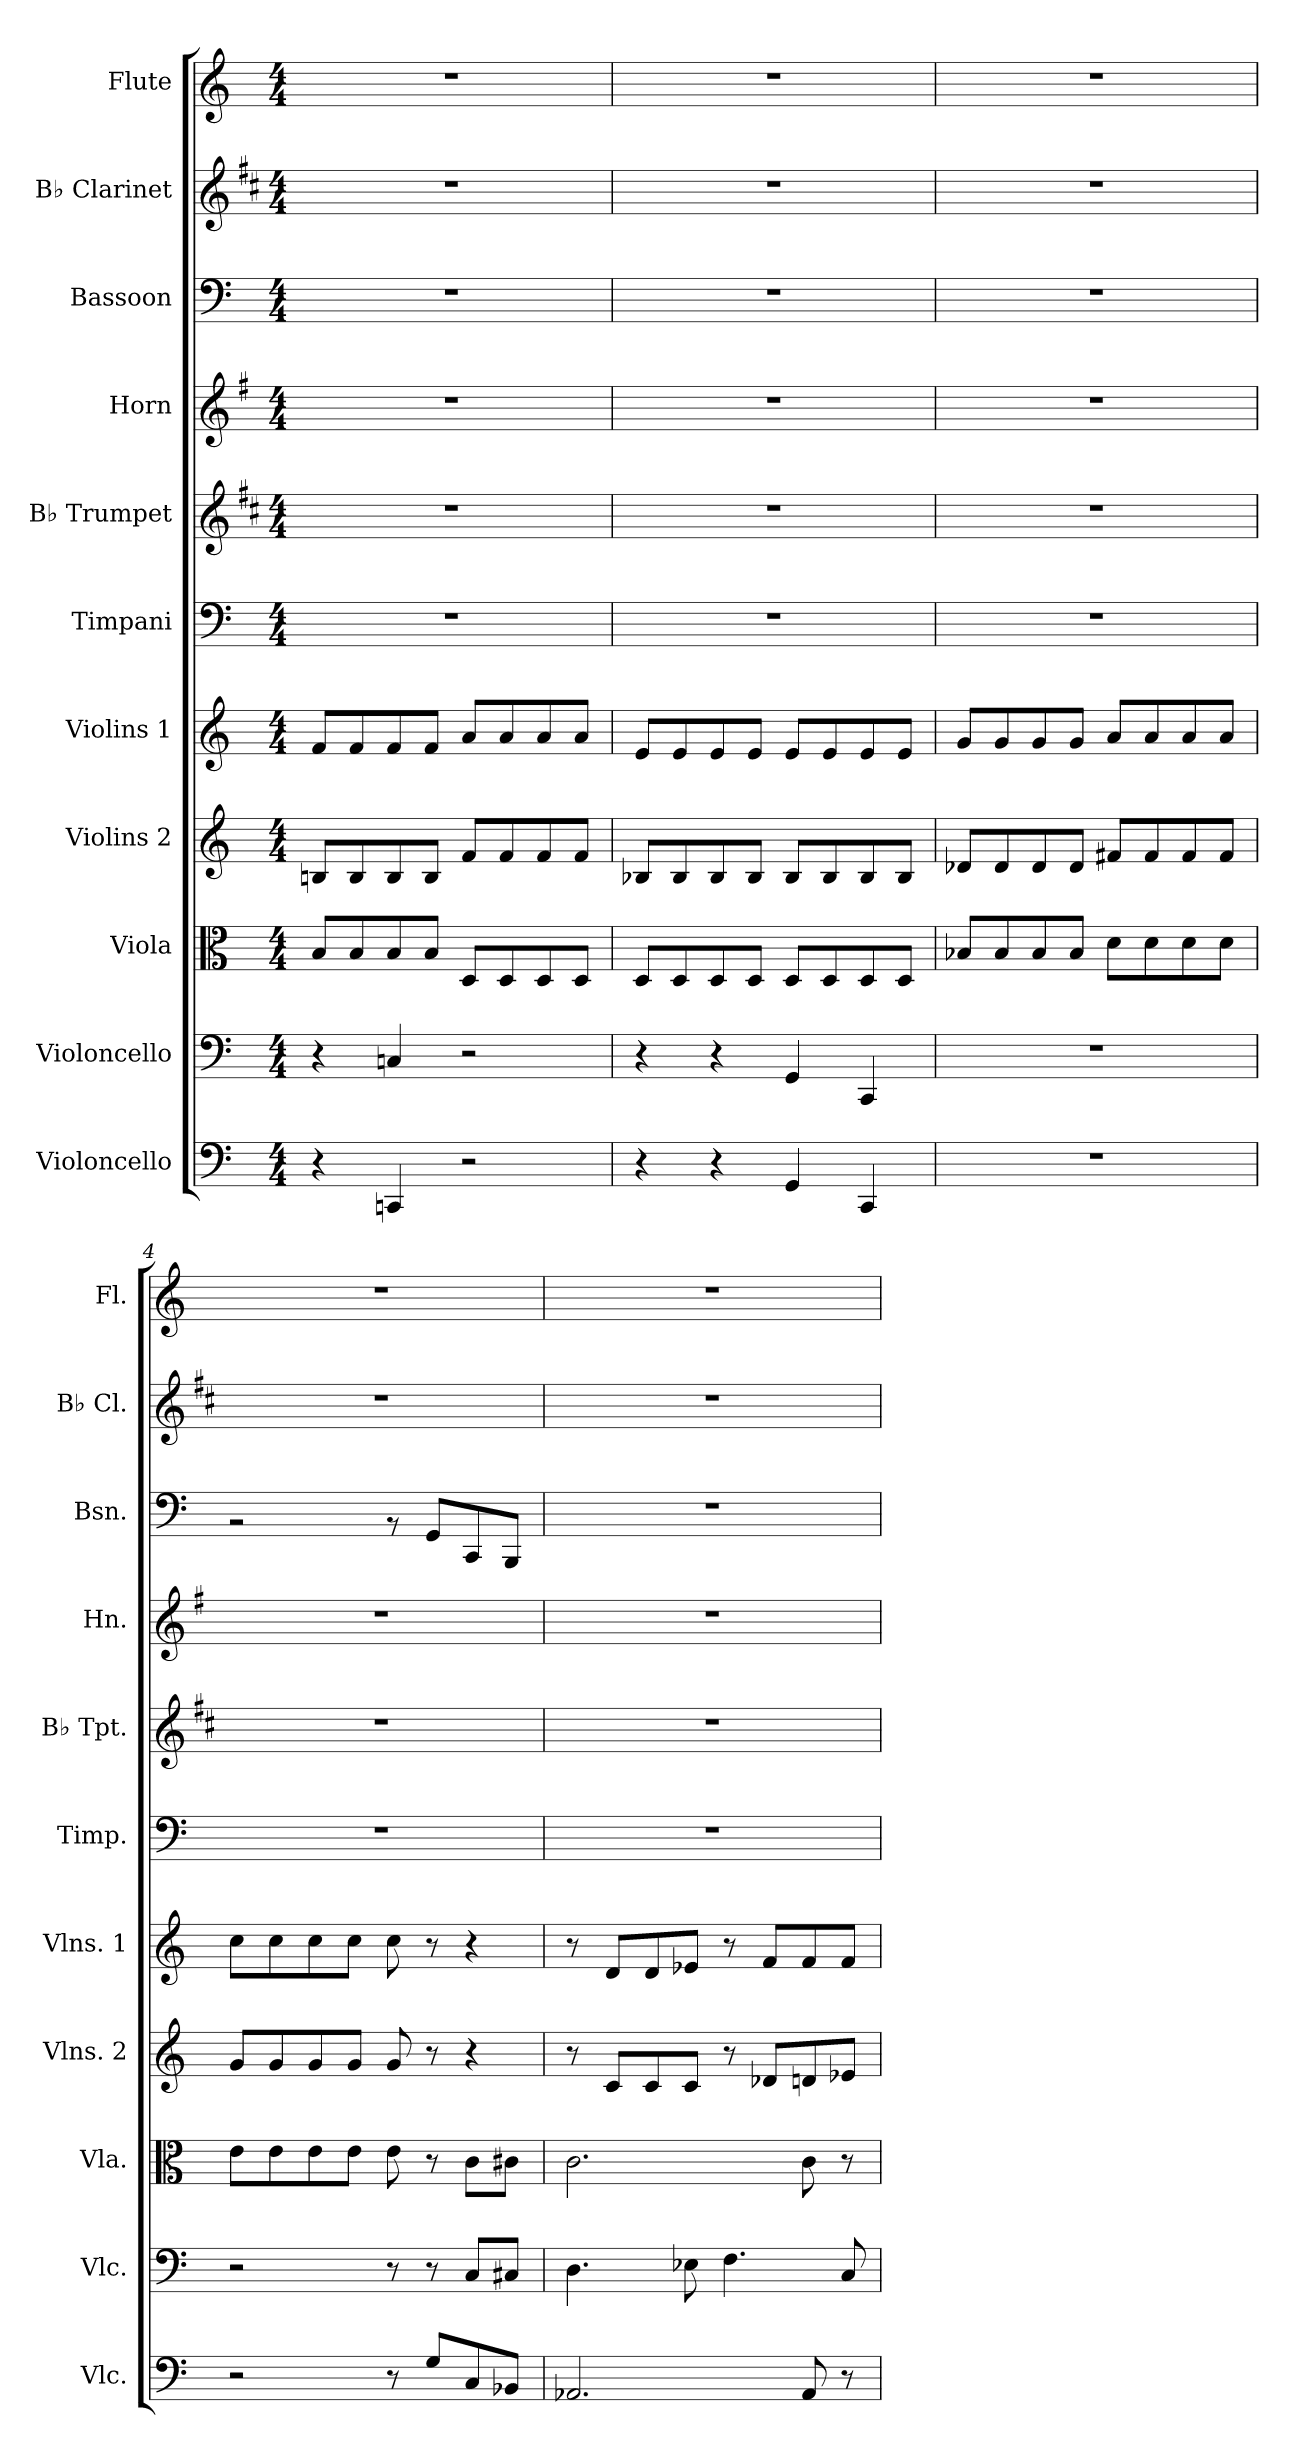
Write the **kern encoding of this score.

**kern	**kern	**kern	**kern	**kern	**kern	**kern	**kern	**kern	**kern	**kern
*part11	*part10	*part9	*part8	*part7	*part6	*part5	*part4	*part3	*part2	*part1
*staff11	*staff10	*staff9	*staff8	*staff7	*staff6	*staff5	*staff4	*staff3	*staff2	*staff1
*I"Violoncello	*I"Violoncello	*I"Viola	*I"Violins 2	*I"Violins 1	*I"Timpani	*I"B♭ Trumpet	*I"Horn	*I"Bassoon	*I"B♭ Clarinet	*I"Flute
*I'Vlc.	*I'Vlc.	*I'Vla.	*I'Vlns. 2	*I'Vlns. 1	*I'Timp.	*I'B♭ Tpt.	*I'Hn.	*I'Bsn.	*I'B♭ Cl.	*I'Fl.
*clefF4	*clefF4	*clefC3	*clefG2	*clefG2	*clefF4	*clefG2	*clefG2	*clefF4	*clefG2	*clefG2
*	*	*	*	*	*	*ITrd1c2	*ITrd4c7	*	*ITrd1c2	*
*k[]	*k[]	*k[]	*k[]	*k[]	*k[]	*k[]	*k[]	*k[]	*k[]	*k[]
*C:	*C:	*C:	*C:	*C:	*C:	*C:	*C:	*C:	*C:	*C:
*M4/4	*M4/4	*M4/4	*M4/4	*M4/4	*M4/4	*M4/4	*M4/4	*M4/4	*M4/4	*M4/4
=1	=1	=1	=1	=1	=1	=1	=1	=1	=1	=1
4r	4r	8B/L	8Bn/L	8f/L	1r	1r	1r	1r	1r	1r
.	.	8B/	8B/	8f/	.	.	.	.	.	.
4CCn/	4Cn/	8B/	8B/	8f/	.	.	.	.	.	.
.	.	8B/J	8B/J	8f/J	.	.	.	.	.	.
2r	2r	8D/L	8f/L	8a/L	.	.	.	.	.	.
.	.	8D/	8f/	8a/	.	.	.	.	.	.
.	.	8D/	8f/	8a/	.	.	.	.	.	.
.	.	8D/J	8f/J	8a/J	.	.	.	.	.	.
=2	=2	=2	=2	=2	=2	=2	=2	=2	=2	=2
4r	4r	8D/L	8B-X/L	8e/L	1r	1r	1r	1r	1r	1r
.	.	8D/	8B-/	8e/	.	.	.	.	.	.
4r	4r	8D/	8B-/	8e/	.	.	.	.	.	.
.	.	8D/J	8B-/J	8e/J	.	.	.	.	.	.
4GG/	4GG/	8D/L	8B-/L	8e/L	.	.	.	.	.	.
.	.	8D/	8B-/	8e/	.	.	.	.	.	.
4CC/	4CC/	8D/	8B-/	8e/	.	.	.	.	.	.
.	.	8D/J	8B-/J	8e/J	.	.	.	.	.	.
=3	=3	=3	=3	=3	=3	=3	=3	=3	=3	=3
1r	1r	8B-X/L	8d-X/L	8g/L	1r	1r	1r	1r	1r	1r
.	.	8B-/	8d-/	8g/	.	.	.	.	.	.
.	.	8B-/	8d-/	8g/	.	.	.	.	.	.
.	.	8B-/J	8d-/J	8g/J	.	.	.	.	.	.
.	.	8d\L	8f#X/L	8a/L	.	.	.	.	.	.
.	.	8d\	8f#/	8a/	.	.	.	.	.	.
.	.	8d\	8f#/	8a/	.	.	.	.	.	.
.	.	8d\J	8f#/J	8a/J	.	.	.	.	.	.
=4	=4	=4	=4	=4	=4	=4	=4	=4	=4	=4
2r	2r	8e\L	8g/L	8cc\L	1r	1r	1r	2rBB	1r	1r
.	.	8e\	8g/	8cc\	.	.	.	.	.	.
.	.	8e\	8g/	8cc\	.	.	.	.	.	.
.	.	8e\J	8g/J	8cc\J	.	.	.	.	.	.
8r	8r	8e\	8g/	8cc\	.	.	.	8rBB	.	.
8G/L	8r	8r	8r	8r	.	.	.	8GG/L	.	.
8C/	8C/L	8c\L	4r	4r	.	.	.	8CC/	.	.
8BB-X/J	8C#X/J	8c#X\J	.	.	.	.	.	8BBB/J	.	.
!!LO:PB:g=z
=5	=5	=5	=5	=5	=5	=5	=5	=5	=5	=5
2.AA-X/	4.D\	2.c\	8r	8r	1r	1r	1r	1r	1r	1r
.	.	.	8c/L	8d/L	.	.	.	.	.	.
.	.	.	8c/	8d/	.	.	.	.	.	.
.	8E-X\	.	8c/J	8e-X/J	.	.	.	.	.	.
.	4.F\	.	8r	8r	.	.	.	.	.	.
.	.	.	8d-X/L	8f/L	.	.	.	.	.	.
8AA-/	.	8c\	8dn/	8f/	.	.	.	.	.	.
8r	8C/	8r	8e-X/J	8f/J	.	.	.	.	.	.
=	=	=	=	=	=	=	=	=	=	=
*-	*-	*-	*-	*-	*-	*-	*-	*-	*-	*-
